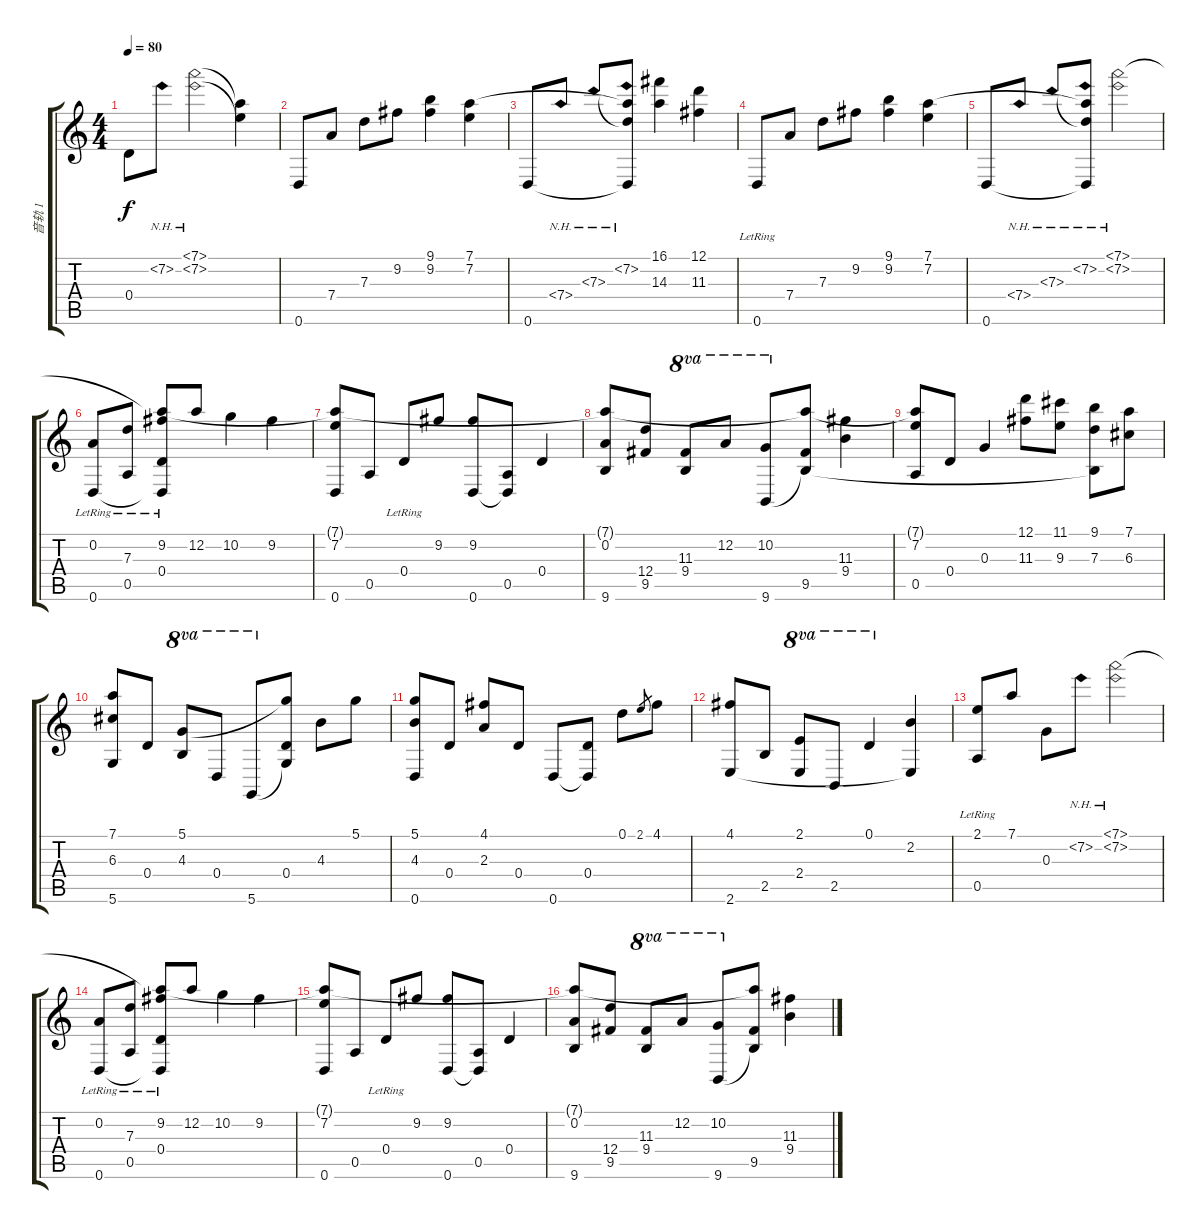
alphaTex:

\track ("音轨 1" "音轨 1") {instrument acousticguitarsteel}
\staff {score tabs}
\tuning (D4 A3 G3 D3 A2 D2) {hide}
\ts (4 4)
\tempo 80
\clef g2
\ks c
0.4.8{dy f} 7.2{nh}.8 (7.1{nh} 7.2{nh}).2 (7.1{t} 7.2{t}).4 |
0.6.8 7.4.8 7.3.8 9.2.8 (9.1 9.2).4 (7.1 7.2).4 |
0.6.8 7.4{nh}.8 7.3{nh}.8 (7.1{t} 7.2{nh} 7.3{t} 0.6{t}).8 (16.1 14.3).4 (12.1 11.3).4 |
0.6{lr}.8 7.4.8 7.3.8 9.2.8 (9.1 9.2).4 (7.1 7.2).4 |
0.6.8 7.4{nh}.8 7.3{nh}.8 (7.1{t} 7.2{nh} 7.3{t} 0.6{t}).8 (7.1{nh} 7.2{nh}).2 |
(0.2 0.6{lr}).8 (7.3 0.5{lr}).8 (7.1{t} 9.2 0.4{lr} 0.6{t}).8 12.2.8 10.2.4 9.2.4 |
(7.1{t} 7.2 0.6).8 0.5.8 0.4{lr}.8 9.2.8 (9.2 0.6).8 (0.5 0.6{t}).8 0.4.4 |
(7.1{t} 0.2 9.6).8 (12.4 9.5).8 (11.3 9.4).8{ot 8va} 12.2.8{ot 8va} (10.2 9.6).8{ot 8va} (7.1{t} 9.5 9.6{t}).8 (11.3 9.4).4 |
(7.1{t} 7.2 0.5).8 0.4.8 0.3.4 (12.1 11.3).8 (11.1 9.3).8 (9.1 7.3 9.6{t}).8 (7.1 6.3).8 |
(7.1 6.3 5.6).8 0.4.8 (5.1 4.3).8{ot 8va} 0.4.8{ot 8va} 5.6.8{ot 8va} (5.1{t} 0.4 5.6{t}).8 4.3.8 5.1.8 |
(5.1 4.3 0.6).8 0.4.8 (4.1 2.3).8 0.4.8 0.6.8 (0.4 0.6{t}).8 0.1.8 2.1.8{gr} 4.1.8 |
(4.1 2.6).8 2.5.8 (2.1 2.4).8{ot 8va} 2.5.8{ot 8va} 0.1.4{ot 8va} (2.2 2.6{t}).4 |
(2.1 0.5{lr}).8 7.1.8 0.3.8 7.2{nh}.8 (7.1{nh} 7.2{nh}).2 |
(0.2 0.6{lr}).8 (7.3 0.5{lr}).8 (7.1{t} 9.2 0.4{lr} 0.6{t}).8 12.2.8 10.2.4 9.2.4 |
(7.1{t} 7.2 0.6).8 0.5.8 0.4{lr}.8 9.2.8 (9.2 0.6).8 (0.5 0.6{t}).8 0.4.4 |
(7.1{t} 0.2 9.6).8 (12.4 9.5).8 (11.3 9.4).8{ot 8va} 12.2.8{ot 8va} (10.2 9.6).8{ot 8va} (7.1{t} 9.5 9.6{t}).8 (11.3 9.4).4
